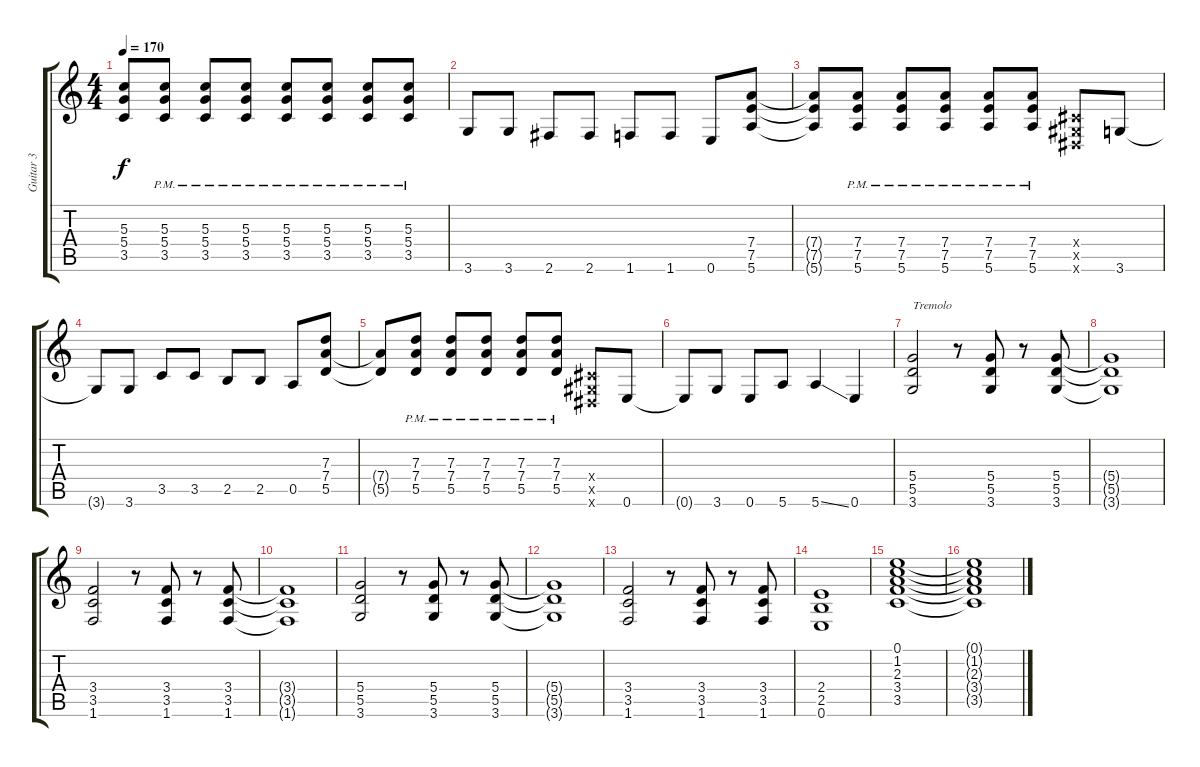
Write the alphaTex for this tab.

\track ("Guitar 3" "Guitar 3") {instrument distortionguitar}
\staff {score tabs}
\tuning (E4 B3 G3 D3 A2 E2) {hide}
\ts (4 4)
\tempo 170
\clef g2
\ks c
(5.3{t} 5.4{t} 3.5{t}).8{dy f} (5.3{pm} 5.4{pm} 3.5{pm}).8 (5.3{pm} 5.4{pm} 3.5{pm}).8 (5.3{pm} 5.4{pm} 3.5{pm}).8 (5.3{pm} 5.4{pm} 3.5{pm}).8 (5.3{pm} 5.4{pm} 3.5{pm}).8 (5.3{pm} 5.4{pm} 3.5{pm}).8 (5.3{pm} 5.4{pm} 3.5{pm}).8 |
3.6.8 3.6.8 2.6.8 2.6.8 1.6.8 1.6.8 0.6.8 (7.4 7.5 5.6).8 |
(7.4{t} 7.5{t} 5.6{t}).8 (7.4{pm} 7.5{pm} 5.6{pm}).8 (7.4{pm} 7.5{pm} 5.6{pm}).8 (7.4{pm} 7.5{pm} 5.6{pm}).8 (7.4{pm} 7.5{pm} 5.6{pm}).8 (7.4{pm} 7.5{pm} 5.6{pm}).8 (-1.4{x} -1.5{x} -1.6{x}).8 3.6.8 |
3.6{t}.8 3.6.8 3.5.8 3.5.8 2.5.8 2.5.8 0.5.8 (7.3 7.4 5.5).8 |
(7.4{t} 5.5{t}).8 (7.3{pm} 7.4{pm} 5.5{pm}).8 (7.3{pm} 7.4{pm} 5.5{pm}).8 (7.3{pm} 7.4{pm} 5.5{pm}).8 (7.3{pm} 7.4{pm} 5.5{pm}).8 (7.3{pm} 7.4{pm} 5.5{pm}).8 (-1.4{x} -1.5{x} -1.6{x}).8 0.6.8 |
0.6{t}.8 3.6.8 0.6.8 5.6.8 5.6{ss}.4 0.6.4 |
(5.4 5.5 3.6).2{txt "Tremolo"} r.8 (5.4 5.5 3.6).8 r.8 (5.4 5.5 3.6).8 |
(5.4{t} 5.5{t} 3.6{t}).1 |
(3.4 3.5 1.6).2 r.8 (3.4 3.5 1.6).8 r.8 (3.4 3.5 1.6).8 |
(3.4{t} 3.5{t} 1.6{t}).1 |
(5.4 5.5 3.6).2 r.8 (5.4 5.5 3.6).8 r.8 (5.4 5.5 3.6).8 |
(5.4{t} 5.5{t} 3.6{t}).1 |
(3.4 3.5 1.6).2 r.8 (3.4 3.5 1.6).8 r.8 (3.4 3.5 1.6).8 |
(2.4 2.5 0.6).1 |
(0.1 1.2 2.3 3.4 3.5).1 |
(0.1{t} 1.2{t} 2.3{t} 3.4{t} 3.5{t}).1
